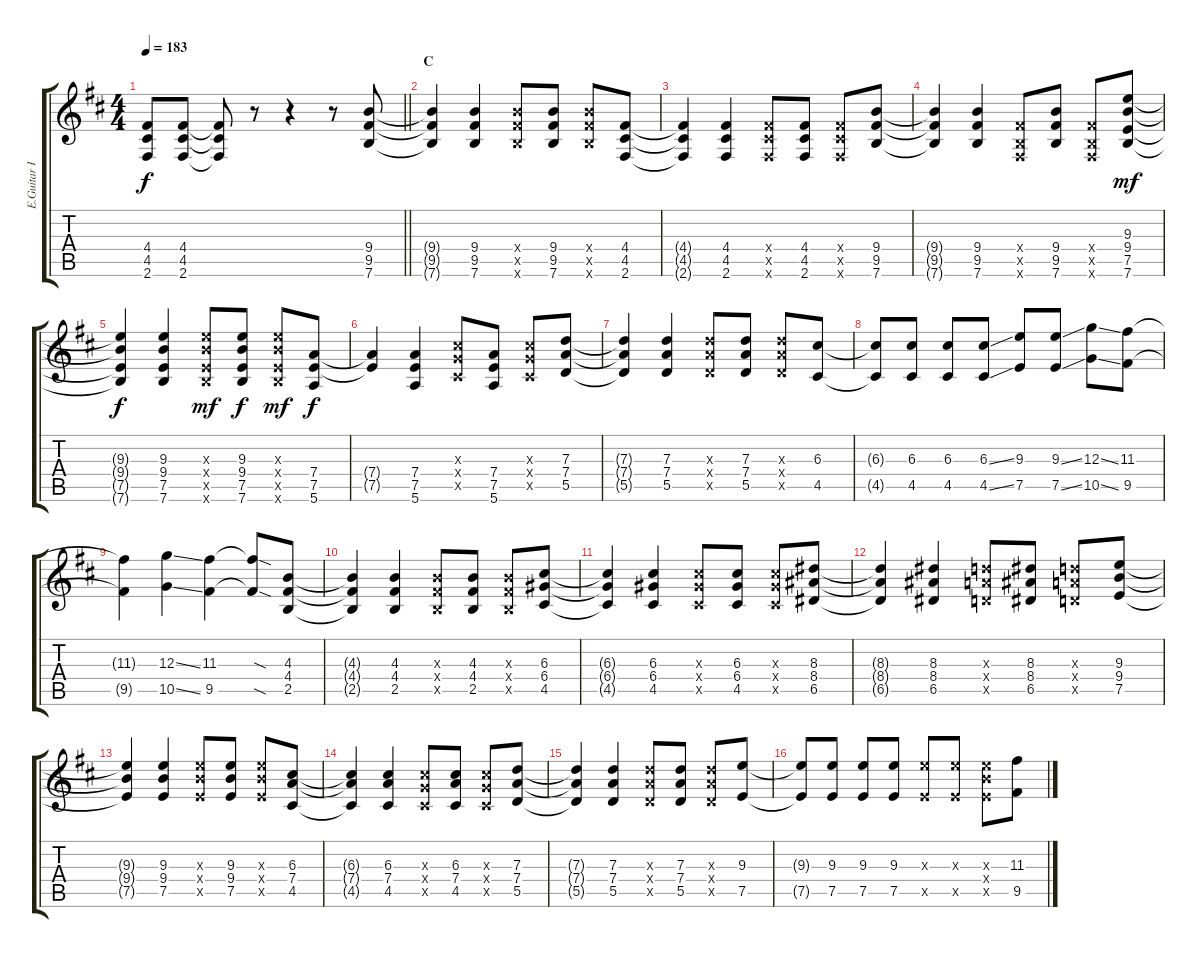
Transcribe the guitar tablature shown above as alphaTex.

\track ("" "E.Guitar I") {instrument distortionguitar}
\staff {score tabs}
\tuning (E4 B3 G3 D3 A2 E2) {hide}
\ts (4 4)
\tempo 183
\clef g2
\barLineRight lightlight
\ks d
(4.4{t} 4.5{t} 2.6{t}).8{dy f} (4.4 4.5 2.6).8 (4.4{t} 4.5{t} 2.6{t}).8 r.8 r.4 r.8 (9.4 9.5 7.6).8 |
\section ("" "C")
(9.4{t} 9.5{t} 7.6{t}).4 (9.4 9.5 7.6).4 (9.4{x} 9.5{x} 7.6{x}).8 (9.4 9.5 7.6).8 (9.4{x} 9.5{x} 7.6{x}).8 (4.4 4.5 2.6).8 |
(4.4{t} 4.5{t} 2.6{t}).4 (4.4 4.5 2.6).4 (4.4{x} 4.5{x} 2.6{x}).8 (4.4 4.5 2.6).8 (4.4{x} 4.5{x} 2.6{x}).8 (9.4 9.5 7.6).8 |
(9.4{t} 9.5{t} 7.6{t}).4 (9.4 9.5 7.6).4 (4.4{x} 2.5{x} 2.6{x}).8 (9.4 9.5 7.6).8 (4.4{x} 2.5{x} 2.6{x}).8 (9.3 9.4 7.5 7.6).8{dy mf} |
(9.3{t} 9.4{t} 7.5{t} 7.6{t}).4{dy f} (9.3 9.4 7.5 7.6).4 (9.3{x} 9.4{x} 7.5{x} 7.6{x}).8{dy mf} (9.3 9.4 7.5 7.6).8{dy f} (9.3{x} 9.4{x} 7.5{x} 7.6{x}).8{dy mf} (7.4 7.5 5.6).8{dy f} |
(7.4{t} 7.5{t}).4 (7.4 7.5 5.6).4 (6.3{x} 5.4{x} 4.5{x}).8 (7.4 7.5 5.6).8 (6.3{x} 5.4{x} 4.5{x}).8 (7.3 7.4 5.5).8 |
(7.3{t} 7.4{t} 5.5{t}).4 (7.3 7.4 5.5).4 (7.3{x} 7.4{x} 5.5{x}).8 (7.3 7.4 5.5).8 (7.3{x} 7.4{x} 5.5{x}).8 (6.3 4.5).8 |
(6.3{t} 4.5{t}).8 (6.3 4.5).8 (6.3 4.5).8 (6.3{ss} 4.5{ss}).8 (9.3 7.5).8 (9.3{ss} 7.5{ss}).8 (12.3{ss} 10.5{ss}).8 (11.3 9.5).8 |
(11.3{t} 9.5{t}).4 (12.3{ss} 10.5{ss}).4 (11.3 9.5).4 (11.3{sod t} 9.5{sod t}).8 (4.3 4.4 2.5).8 |
(4.3{t} 4.4{t} 2.5{t}).4 (4.3 4.4 2.5).4 (4.3{x} 4.4{x} 2.5{x}).8 (4.3 4.4 2.5).8 (4.3{x} 4.4{x} 2.5{x}).8 (6.3 6.4 4.5).8 |
(6.3{t} 6.4{t} 4.5{t}).4 (6.3 6.4 4.5).4 (6.3{x} 6.4{x} 4.5{x}).8 (6.3 6.4 4.5).8 (6.3{x} 6.4{x} 4.5{x}).8 (8.3 8.4 6.5).8 |
(8.3{t} 8.4{t} 6.5{t}).4 (8.3 8.4 6.5).4 (7.3{x} 7.4{x} 5.5{x}).8 (8.3 8.4 6.5).8 (7.3{x} 7.4{x} 5.5{x}).8 (9.3 9.4 7.5).8 |
(9.3{t} 9.4{t} 7.5{t}).4 (9.3 9.4 7.5).4 (9.3{x} 9.4{x} 7.5{x}).8 (9.3 9.4 7.5).8 (9.3{x} 9.4{x} 7.5{x}).8 (6.3 7.4 4.5).8 |
(6.3{t} 7.4{t} 4.5{t}).4 (6.3 7.4 4.5).4 (6.3{x} 5.4{x} 4.5{x}).8 (6.3 7.4 4.5).8 (6.3{x} 5.4{x} 4.5{x}).8 (7.3 7.4 5.5).8 |
(7.3{t} 7.4{t} 5.5{t}).4 (7.3 7.4 5.5).4 (7.3{x} 7.4{x} 5.5{x}).8 (7.3 7.4 5.5).8 (7.3{x} 7.4{x} 5.5{x}).8 (9.3 7.5).8 |
(9.3{t} 7.5{t}).8 (9.3 7.5).8 (9.3 7.5).8 (9.3 7.5).8 (9.3{x} 7.5{x}).8 (9.3{x} 7.5{x}).8 (9.3{x} 9.4{x} 7.5{x}).8 (11.3 9.5).8
